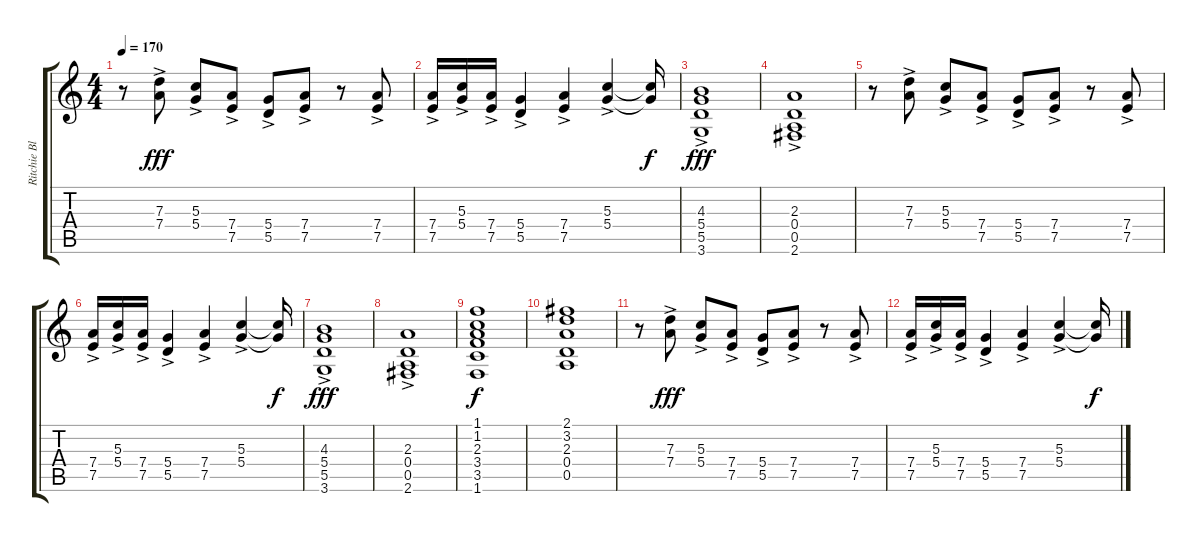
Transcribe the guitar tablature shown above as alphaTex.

\track ("Ritchie Blackmore" "Ritchie Bl") {instrument distortionguitar}
\staff {score tabs}
\tuning (E4 B3 G3 D3 A2 E2) {hide}
\ts (4 4)
\tempo 170
\clef g2
\ks c
r.8{dy f} (7.3{ac} 7.4).8{dy fff} (5.3{ac} 5.4).8 (7.4{ac} 7.5).8 (5.4{ac} 5.5).8 (7.4{ac} 7.5).8 r.8 (7.4{ac} 7.5).8 |
(7.4{ac} 7.5).16 (5.3{ac} 5.4).16 (7.4{ac} 7.5).16 (5.4{ac} 5.5).4 (7.4{ac} 7.5{ac}).4 (5.3{ac} 5.4{ac}).4 (5.3{t} 5.4{t}).16{dy f} |
(4.3{ac} 5.4{ac} 5.5{ac} 3.6{ac}).1{dy fff volume 6} |
(2.3{ac} 0.4 0.5{ac} 2.6{ac}).1 |
r.8 (7.3{ac} 7.4).8 (5.3{ac} 5.4).8 (7.4{ac} 7.5).8 (5.4{ac} 5.5).8 (7.4{ac} 7.5).8 r.8 (7.4{ac} 7.5).8 |
(7.4{ac} 7.5).16 (5.3{ac} 5.4).16 (7.4{ac} 7.5).16 (5.4{ac} 5.5).4 (7.4{ac} 7.5{ac}).4 (5.3{ac} 5.4{ac}).4 (5.3{t} 5.4{t}).16{dy f} |
(4.3{ac} 5.4{ac} 5.5{ac} 3.6{ac}).1{dy fff volume 4} |
(2.3{ac} 0.4 0.5{ac} 2.6{ac}).1 |
(1.1 1.2 2.3 3.4 3.5 1.6).1{dy f} |
(2.1 3.2 2.3 0.4 0.5).1 |
r.8{volume 1} (7.3{ac} 7.4).8{dy fff} (5.3{ac} 5.4).8 (7.4{ac} 7.5).8 (5.4{ac} 5.5).8 (7.4{ac} 7.5).8 r.8 (7.4{ac} 7.5).8 |
(7.4{ac} 7.5).16 (5.3{ac} 5.4).16 (7.4{ac} 7.5).16 (5.4{ac} 5.5).4 (7.4{ac} 7.5{ac}).4 (5.3{ac} 5.4{ac}).4 (5.3{t} 5.4{t}).16{dy f}
